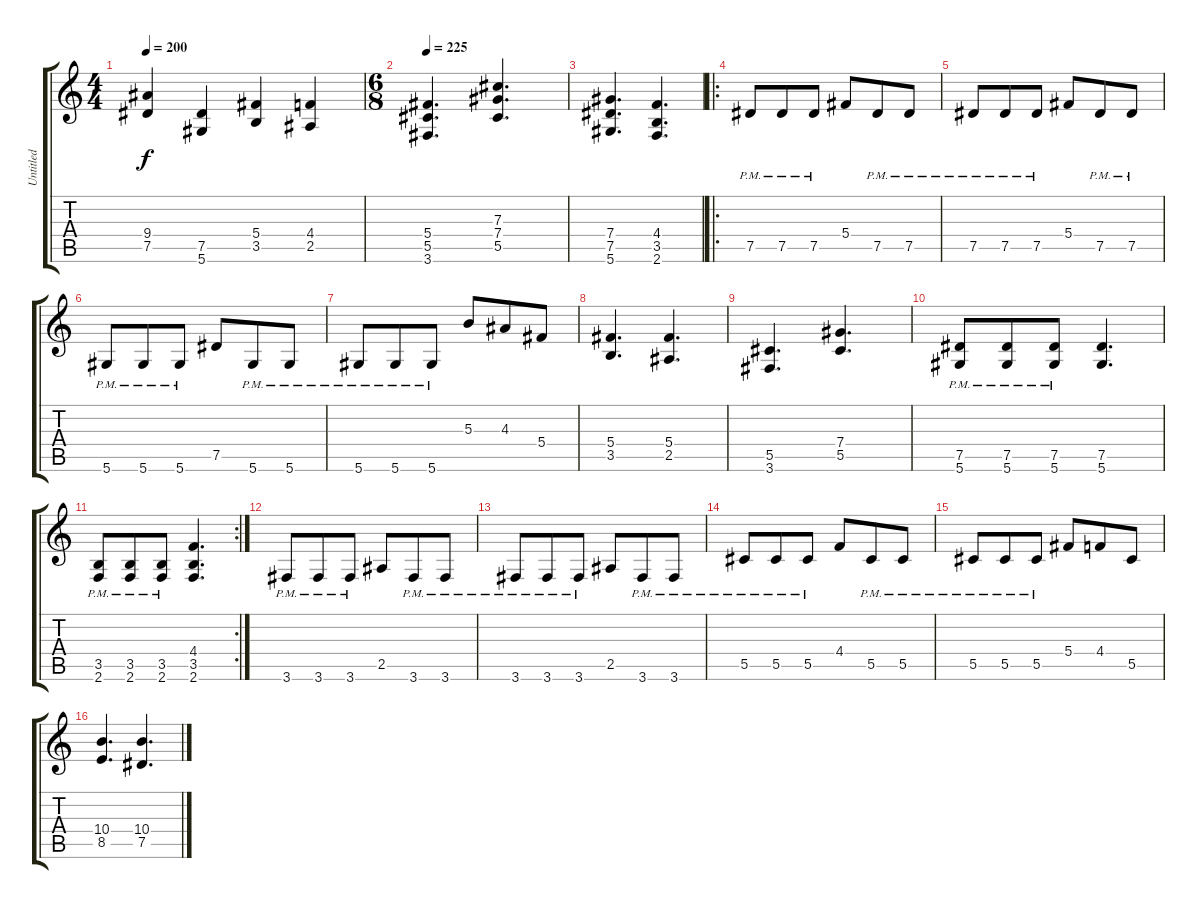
\track ("Untitled" "Untitled") {instrument overdrivenguitar}
\staff {score tabs}
\tuning (Eb4 Bb3 Gb3 Db3 Ab2 Eb2) {hide}
\ts (4 4)
\tempo 200
\clef g2
\ks c
(9.4 7.5).4{dy f} (7.5 5.6).4 (5.4 3.5).4 (4.4 2.5).4 |
\ts (6 8)
\tempo 225
(5.4 5.5 3.6).4{d} (7.3 7.4 5.5).4{d} |
(7.4 7.5 5.6).4{d} (4.4 3.5 2.6).4{d} |
\ro
7.5{pm}.8 7.5{pm}.8 7.5{pm}.8 5.4.8 7.5{pm}.8 7.5{pm}.8 |
7.5{pm}.8 7.5{pm}.8 7.5{pm}.8 5.4.8 7.5{pm}.8 7.5{pm}.8 |
5.6{pm}.8 5.6{pm}.8 5.6{pm}.8 7.5.8 5.6{pm}.8 5.6{pm}.8 |
5.6{pm}.8 5.6{pm}.8 5.6{pm}.8 5.3.8 4.3.8 5.4.8 |
(5.4 3.5).4{d} (5.4 2.5).4{d} |
(5.5 3.6).4{d} (7.4 5.5).4{d} |
(7.5{pm} 5.6{pm}).8 (7.5{pm} 5.6{pm}).8 (7.5{pm} 5.6{pm}).8 (7.5 5.6).4{d} |
\rc 2
(3.5{pm} 2.6{pm}).8 (3.5{pm} 2.6{pm}).8 (3.5{pm} 2.6{pm}).8 (4.4 3.5 2.6).4{d} |
3.6{pm}.8 3.6{pm}.8 3.6{pm}.8 2.5.8 3.6{pm}.8 3.6{pm}.8 |
3.6{pm}.8 3.6{pm}.8 3.6{pm}.8 2.5.8 3.6{pm}.8 3.6{pm}.8 |
5.5{pm}.8 5.5{pm}.8 5.5{pm}.8 4.4.8 5.5{pm}.8 5.5{pm}.8 |
5.5{pm}.8 5.5{pm}.8 5.5{pm}.8 5.4.8 4.4.8 5.5.8 |
(10.4 8.5).4{d} (10.4 7.5).4{d}
